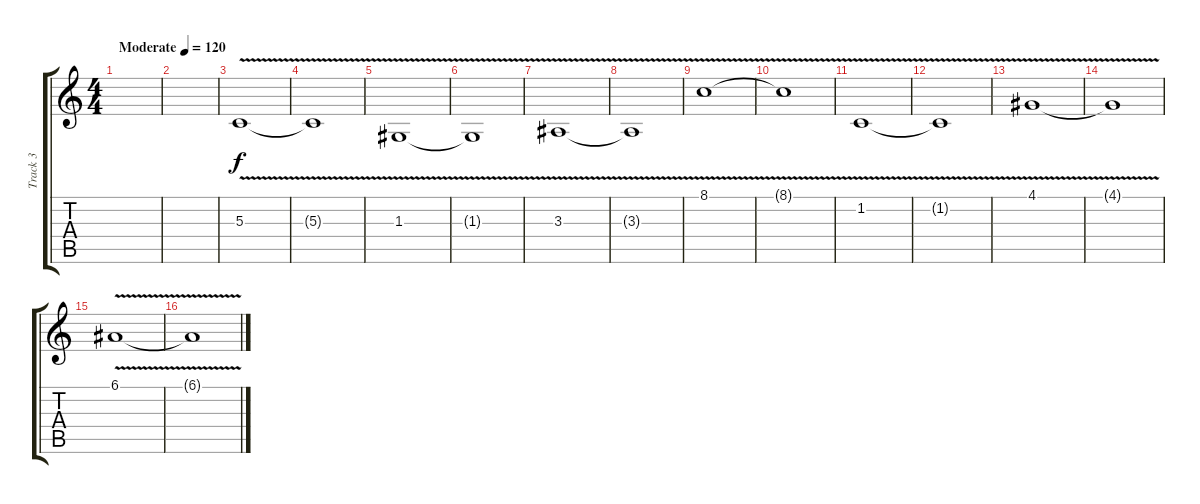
\track ("Track 3" "Track 3") {instrument flute}
\staff {score tabs}
\tuning (E4 B3 G3 D3 A2 E2) {hide}
\ts (4 4)
\tempo (120 "Moderate")
\clef g2
\ks c
|
|
5.3{v}.1 |
5.3{t}.1 |
1.3{v}.1 |
1.3{t}.1 |
3.3{v}.1 |
3.3{t}.1 |
8.1{v}.1 |
8.1{t}.1 |
1.2{v}.1 |
1.2{t}.1 |
4.1{v}.1 |
4.1{t}.1 |
6.1{v}.1 |
6.1{t}.1
